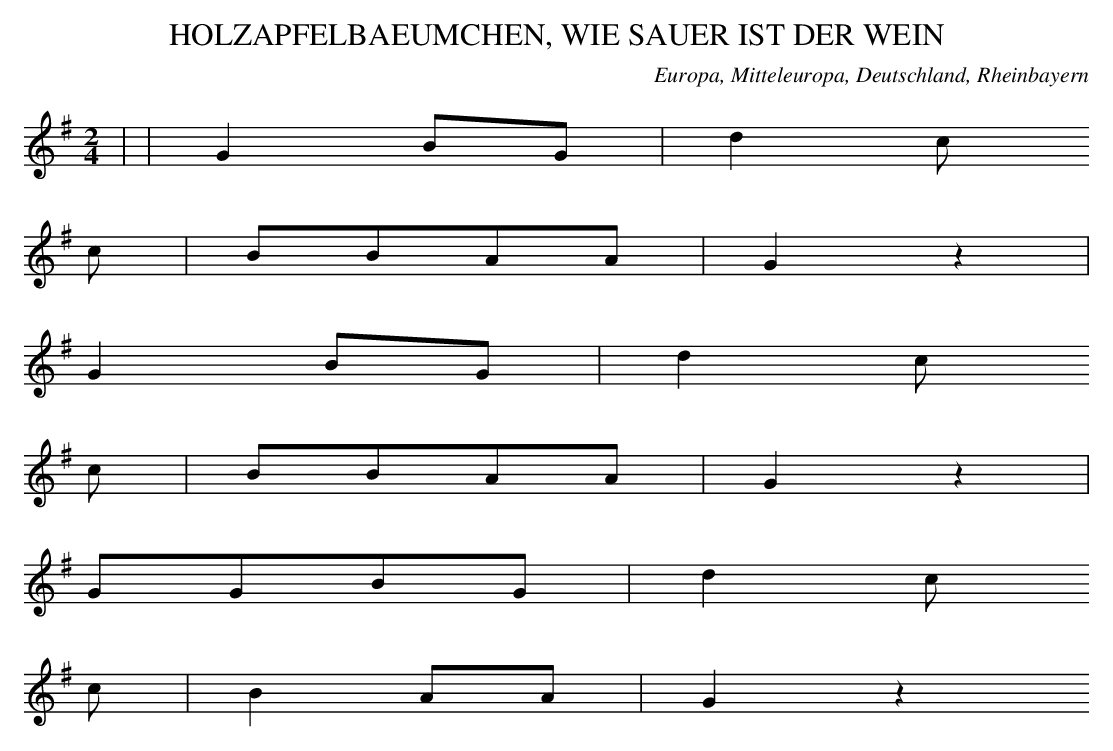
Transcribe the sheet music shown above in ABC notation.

X:1
T: HOLZAPFELBAEUMCHEN, WIE SAUER IST DER WEIN
O: Europa, Mitteleuropa, Deutschland, Rheinbayern
M: 2/4
L: 1/8
K: G
 |  | G2BG | d2c
c | BBAA | G2z2 |
G2BG | d2c
c | BBAA | G2z2 |
GGBG | d2c
c | B2AA | G2z2
